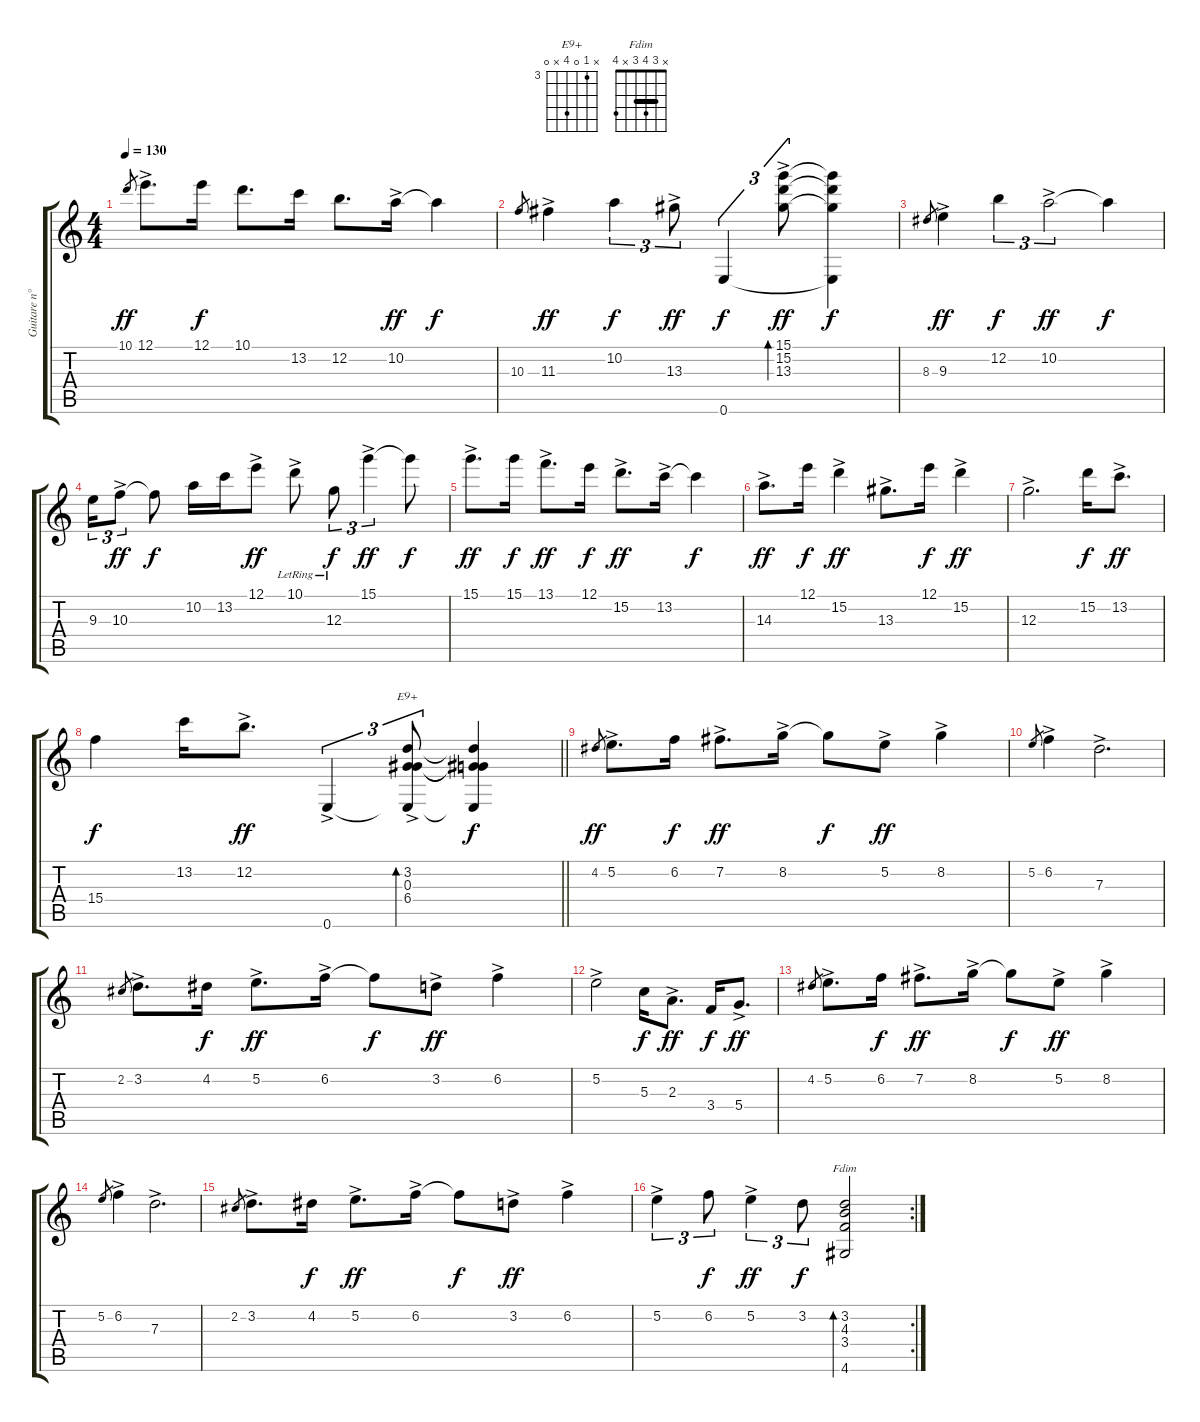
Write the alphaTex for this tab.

\track ("Guitare n°1" "Guitare n°") {instrument acousticguitarsteel}
\staff {score tabs}
\tuning (E4 B3 G3 D3 A2 E2) {hide}
\chord ("E9+" x 3 0 6 x 0) {firstfret 3}
\chord ("Fdim" x 3 4 3 x 4) {barre 3}
\ts (4 4)
\tempo 130
\clef g2
\ks c
10.1.8{gr dy ff} 12.1{ac}.8{d} 12.1.16{dy f} 10.1.8{d} 13.2.16 12.2.8{d} 10.2{ac}.16{dy ff} 10.2{t}.4{dy f} |
10.3.8{gr} 11.3{ac}.4{dy ff} 10.2.4{tu (3 2) dy f} 13.3{ac}.8{tu (3 2) dy ff} 0.6.4{tu (3 2) dy f} (15.1 15.2 13.3{ac}).8{tu (3 2) bd 240 dy ff} (15.1{t} 15.2{t} 13.3{t} 0.6{t}).4{dy f} |
8.3.8{gr} 9.3{ac}.4{dy ff} 12.2.4{tu (3 2) dy f} 10.2{ac}.2{tu (3 2) dy ff} 10.2{t}.4{dy f} |
9.3.16{tu (3 2)} 10.3{ac}.8{tu (3 2) dy ff} 10.3{t}.8{dy f} 10.2.16 13.2.16 12.1{ac}.8{dy ff} 10.1{ac lr}.8 12.3{lr}.8{tu (3 2) dy f} 15.1{ac}.4{tu (3 2) dy ff} 15.1{t}.8{dy f} |
15.1{ac}.8{d dy ff} 15.1.16{dy f} 13.1{ac}.8{d dy ff} 12.1.16{dy f} 15.2{ac}.8{d dy ff} 13.2{ac}.16 13.2{t}.4{dy f} |
14.3{ac}.8{d dy ff} 12.1.16{dy f} 15.2{ac}.4{dy ff} 13.3{ac}.8{d} 12.1.16{dy f} 15.2{ac}.4{dy ff} |
12.3{ac}.2{d} 15.2.16{dy f} 13.2{ac}.8{d dy ff} |
\barLineRight lightlight
15.4.4{dy f} 13.2.16 12.2{ac}.8{d dy ff} 0.6{ac}.4{tu (3 2)} (3.2{ac} 0.3 6.4 0.6{t}).8{tu (3 2) bd 480 ch "E9+"} (3.2{t} 0.3{t} 6.4{t} 0.6{t}).4{dy f} |
4.2.8{gr dy ff} 5.2{ac}.8{d} 6.2.16{dy f} 7.2{ac}.8{d dy ff} 8.2{ac}.16 8.2{t}.8{dy f} 5.2{ac}.8{dy ff} 8.2{ac}.4 |
5.2.8{gr} 6.2{ac}.4 7.3{ac}.2{d} |
2.2.8{gr} 3.2{ac}.8{d} 4.2.16{dy f} 5.2{ac}.8{d dy ff} 6.2{ac}.16 6.2{t}.8{dy f} 3.2{ac}.8{dy ff} 6.2{ac}.4 |
5.2{ac}.2 5.3.16{dy f} 2.3{ac}.8{d dy ff} 3.4.16{dy f} 5.4{ac}.8{d dy ff} |
4.2.8{gr} 5.2{ac}.8{d} 6.2.16{dy f} 7.2{ac}.8{d dy ff} 8.2{ac}.16 8.2{t}.8{dy f} 5.2{ac}.8{dy ff} 8.2{ac}.4 |
5.2.8{gr} 6.2{ac}.4 7.3{ac}.2{d} |
2.2.8{gr} 3.2{ac}.8{d} 4.2.16{dy f} 5.2{ac}.8{d dy ff} 6.2{ac}.16 6.2{t}.8{dy f} 3.2{ac}.8{dy ff} 6.2{ac}.4 |
\rc 2
5.2{ac}.4{tu (3 2)} 6.2.8{tu (3 2) dy f} 5.2{ac}.4{tu (3 2) dy ff} 3.2.8{tu (3 2) dy f} (3.2 4.3 3.4 4.6).2{bd 240 ch "Fdim"}
